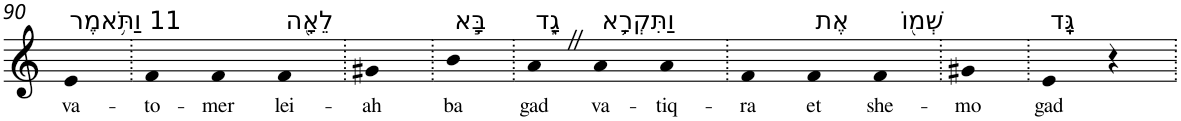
**kern	**text
*part1	*part1
*staff1	*staff1
*I"Piano	*
*I'Pno	*
!!LO:PB:g=z
*clefG2	*
*k[]	*
=90	=90
!LO:TX:a:t=11 וַתֹּ֥אמֶר	!
!	!LO:LY:b
4e	va-
=91.	=91.
!	!LO:LY:b
4f	-to-
!	!LO:LY:b
4f	-mer
!LO:TX:a:t=לֵאָ֖ה	!
!	!LO:LY:b
4f	lei-
=92.	=92.
!	!LO:LY:b
4g#X	-ah
=93.	=93.
!LO:TX:a:t=בָּ֣א	!
!	!LO:LY:b
4b	ba
=94.	=94.
!LO:TX:a:t=גָ֑ד	!
!	!LO:LY:b
4aZ	gad
!LO:TX:a:t=וַתִּקְרָ֥א	!
!	!LO:LY:b
4a	va-
!	!LO:LY:b
4a	-tiq-
=95.	=95.
!	!LO:LY:b
4f	-ra
!LO:TX:a:t=אֶת	!
!	!LO:LY:b
4f	et
!LO:TX:a:t=שְׁמ֖וֹ	!
!	!LO:LY:b
4f	she-
=96.	=96.
!	!LO:LY:b
4g#X	-mo
=97.	=97.
!LO:TX:a:t=גָּֽד	!
!	!LO:LY:b
4e	gad
4r	.
=.	=.
*-	*-
